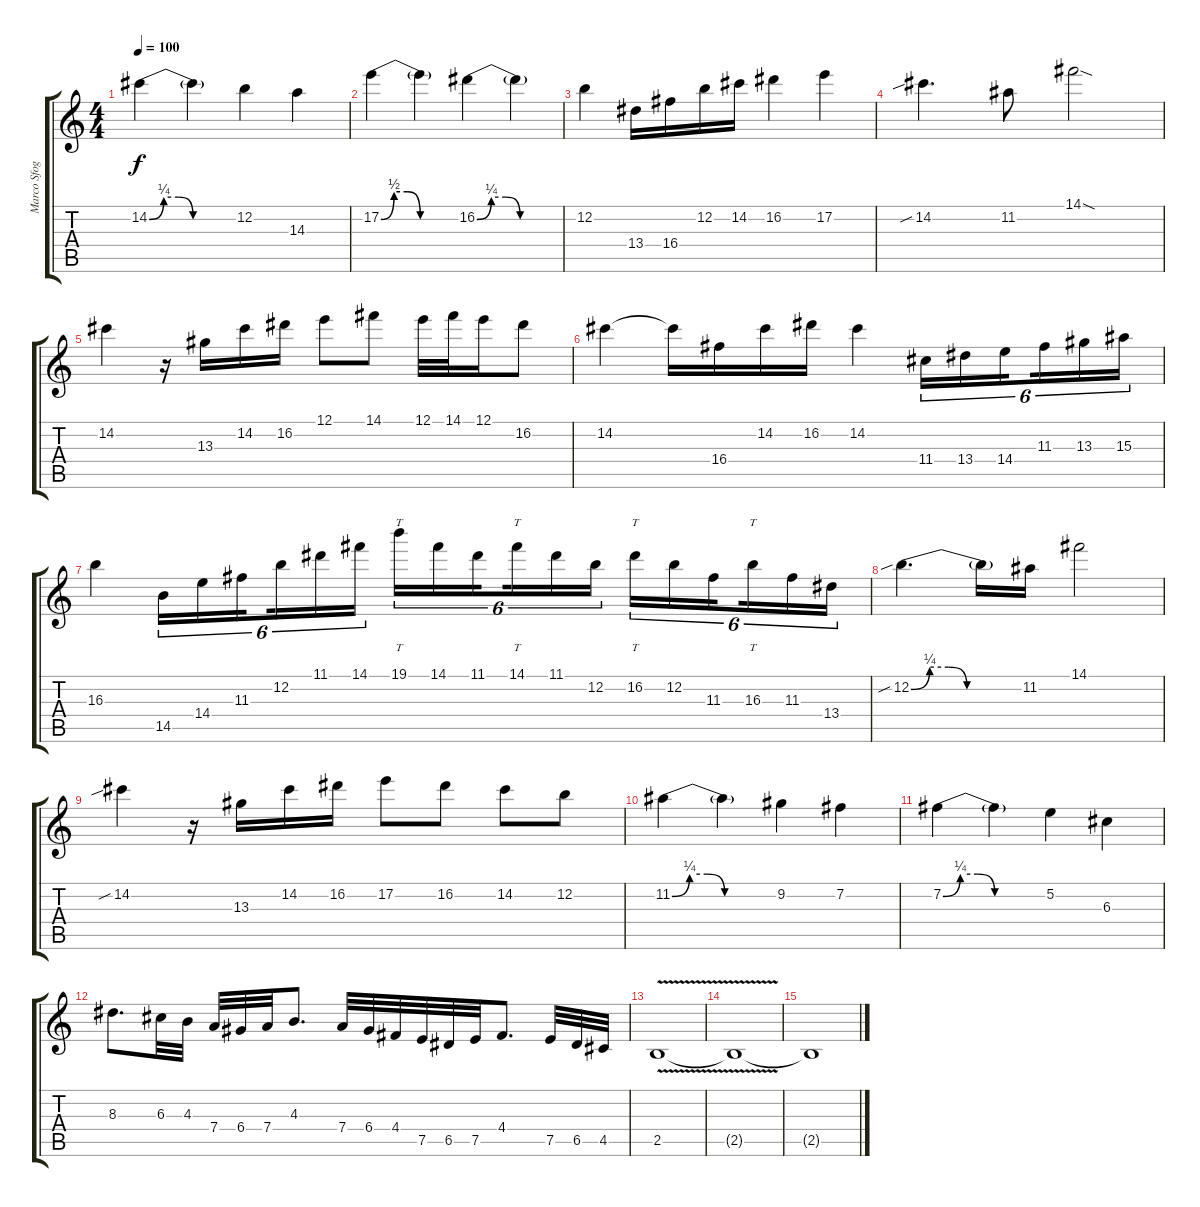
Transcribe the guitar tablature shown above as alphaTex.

\track ("Marco Sfogli" "Marco Sfog") {instrument overdrivenguitar}
\staff {score tabs}
\tuning (E4 B3 G3 D3 A2 E2) {hide}
\ts (4 4)
\tempo 100
\clef g2
\ks c
14.2{be (custom 0 0 10 1 20 1 30 0 60 0)}.4{dy f} 14.2{t}.4 12.2.4 14.3.4 |
17.2{be (custom 0 0 10 2 20 2 30 0 60 0)}.4 17.2{t}.4 16.2{be (custom 0 0 10 1 20 1 30 0 60 0)}.4 16.2{t}.4 |
12.2.4 13.4.16 16.4.16 12.2.16 14.2.16 16.2.4 17.2.4 |
14.2{sib}.4{d} 11.2.8 14.1{sod}.2 |
14.2.4 r.16 13.3.16 14.2.16 16.2.16 12.1.8 14.1.8 12.1.32 14.1.32 12.1.16 16.2.8 |
14.2.4 14.2{t}.16 16.4.16 14.2.16 16.2.16 14.2.4 11.4.16{tu (6 4)} 13.4.16{tu (6 4)} 14.4.16{tu (6 4) beam splitsecondary} 11.3.16{tu (6 4)} 13.3.16{tu (6 4)} 15.3.16{tu (6 4)} |
16.3.4 14.5.16{tu (6 4)} 14.4.16{tu (6 4)} 11.3.16{tu (6 4) beam splitsecondary} 12.2.16{tu (6 4)} 11.1.16{tu (6 4)} 14.1.16{tu (6 4)} 19.1.16{tt tu (6 4)} 14.1.16{tu (6 4)} 11.1.16{tu (6 4) beam splitsecondary} 14.1.16{tt tu (6 4)} 11.1.16{tu (6 4)} 12.2.16{tu (6 4)} 16.2.16{tt tu (6 4)} 12.2.16{tu (6 4)} 11.3.16{tu (6 4) beam splitsecondary} 16.3.16{tt tu (6 4)} 11.3.16{tu (6 4)} 13.4.16{tu (6 4)} |
12.2{be (custom 0 0 10 1 20 1 30 0 60 0) sib}.4{d} 12.2{t}.16 11.2.16 14.1.2 |
14.2{sib}.4 r.16 13.3.16 14.2.16 16.2.16 17.2.8 16.2.8 14.2.8 12.2.8 |
11.2{be (custom 0 0 10 1 20 1 30 0 60 0)}.4 11.2{t}.4 9.2.4 7.2.4 |
7.2{be (custom 0 0 10 1 20 1 30 0 60 0)}.4 7.2{t}.4 5.2.4 6.3.4 |
8.3.8{d} 6.3.32 4.3.32 7.4.32 6.4.32 7.4.32 4.3.8{d} 7.4.32 6.4.32 4.4.32 7.5.32 6.5.32 7.5.32 4.4.8{d} 7.5.32 6.5.32 4.5.32 |
2.5{v}.1 |
2.5{t}.1 |
2.5{t}.1
